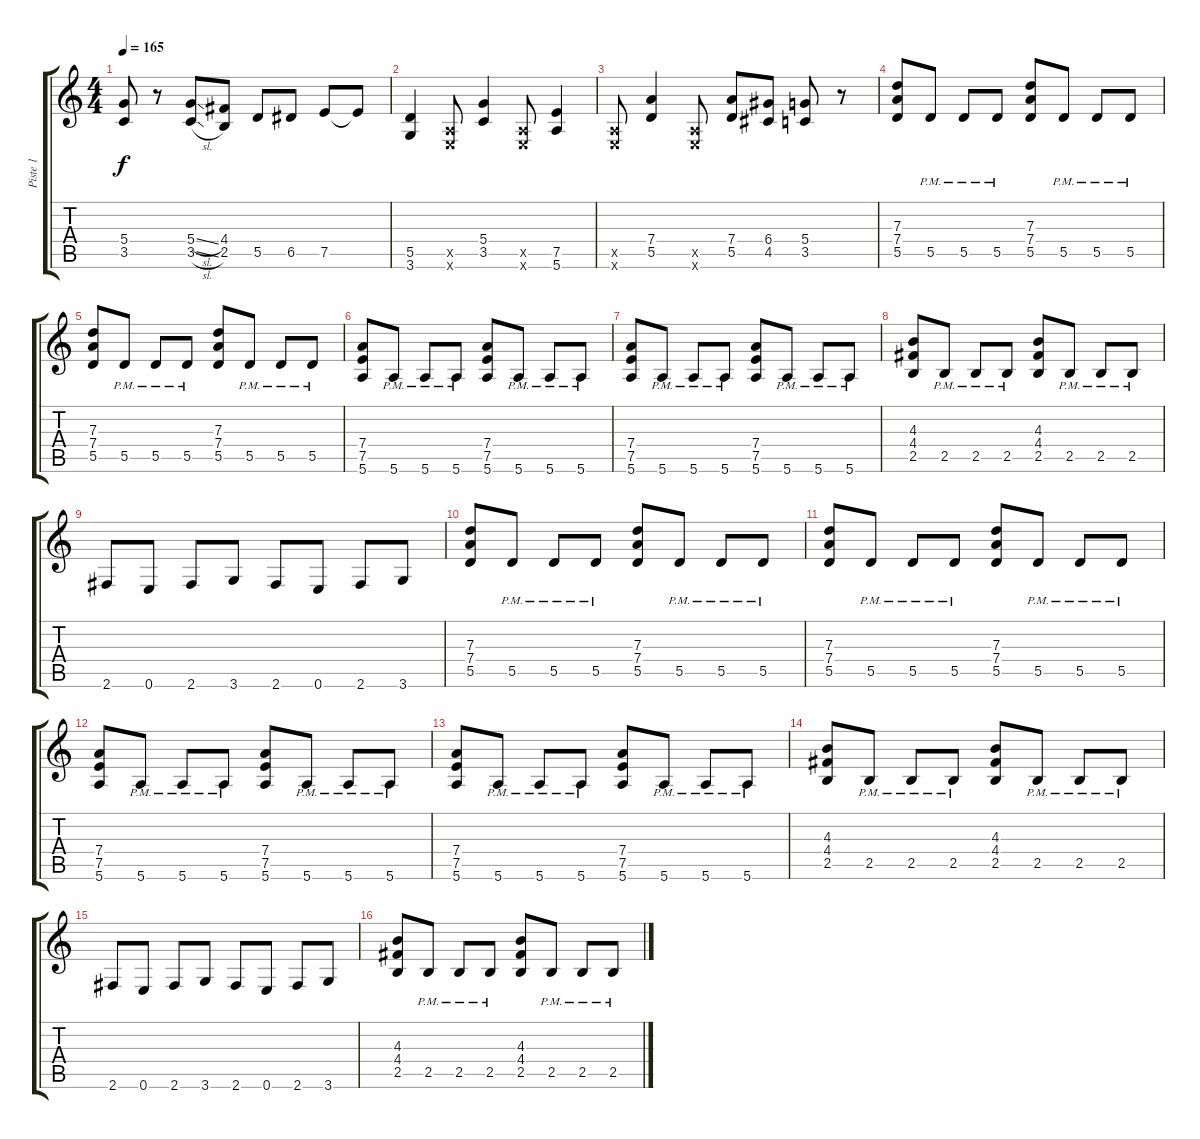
\track ("Piste 1" "Piste 1") {instrument distortionguitar}
\staff {score tabs}
\tuning (E4 B3 G3 D3 A2 E2) {hide}
\ts (4 4)
\tempo 165
\clef g2
\ks c
(5.4 3.5).8{dy f} r.8 (5.4{sl} 3.5{sl}).8 (4.4 2.5).8 5.5.8 6.5.8 7.5.8 7.5{t}.8 |
(5.5 3.6).4 (0.5{x} 0.6{x}).8 (5.4 3.5).4 (0.5{x} 0.6{x}).8 (7.5 5.6).4 |
(0.5{x} 0.6{x}).8 (7.4 5.5).4 (0.5{x} 0.6{x}).8 (7.4 5.5).8 (6.4 4.5).8 (5.4 3.5).8 r.8 |
(7.3 7.4 5.5).8 5.5{pm}.8 5.5{pm}.8 5.5{pm}.8 (7.3 7.4 5.5).8 5.5{pm}.8 5.5{pm}.8 5.5{pm}.8 |
(7.3 7.4 5.5).8 5.5{pm}.8 5.5{pm}.8 5.5{pm}.8 (7.3 7.4 5.5).8 5.5{pm}.8 5.5{pm}.8 5.5{pm}.8 |
(7.4 7.5 5.6).8 5.6{pm}.8 5.6{pm}.8 5.6{pm}.8 (7.4 7.5 5.6).8 5.6{pm}.8 5.6{pm}.8 5.6{pm}.8 |
(7.4 7.5 5.6).8 5.6{pm}.8 5.6{pm}.8 5.6{pm}.8 (7.4 7.5 5.6).8 5.6{pm}.8 5.6{pm}.8 5.6{pm}.8 |
(4.3 4.4 2.5).8 2.5{pm}.8 2.5{pm}.8 2.5{pm}.8 (4.3 4.4 2.5).8 2.5{pm}.8 2.5{pm}.8 2.5{pm}.8 |
2.6.8 0.6.8 2.6.8 3.6.8 2.6.8 0.6.8 2.6.8 3.6.8 |
(7.3 7.4 5.5).8 5.5{pm}.8 5.5{pm}.8 5.5{pm}.8 (7.3 7.4 5.5).8 5.5{pm}.8 5.5{pm}.8 5.5{pm}.8 |
(7.3 7.4 5.5).8 5.5{pm}.8 5.5{pm}.8 5.5{pm}.8 (7.3 7.4 5.5).8 5.5{pm}.8 5.5{pm}.8 5.5{pm}.8 |
(7.4 7.5 5.6).8 5.6{pm}.8 5.6{pm}.8 5.6{pm}.8 (7.4 7.5 5.6).8 5.6{pm}.8 5.6{pm}.8 5.6{pm}.8 |
(7.4 7.5 5.6).8 5.6{pm}.8 5.6{pm}.8 5.6{pm}.8 (7.4 7.5 5.6).8 5.6{pm}.8 5.6{pm}.8 5.6{pm}.8 |
(4.3 4.4 2.5).8 2.5{pm}.8 2.5{pm}.8 2.5{pm}.8 (4.3 4.4 2.5).8 2.5{pm}.8 2.5{pm}.8 2.5{pm}.8 |
2.6.8 0.6.8 2.6.8 3.6.8 2.6.8 0.6.8 2.6.8 3.6.8 |
(4.3 4.4 2.5).8 2.5{pm}.8 2.5{pm}.8 2.5{pm}.8 (4.3 4.4 2.5).8 2.5{pm}.8 2.5{pm}.8 2.5{pm}.8
